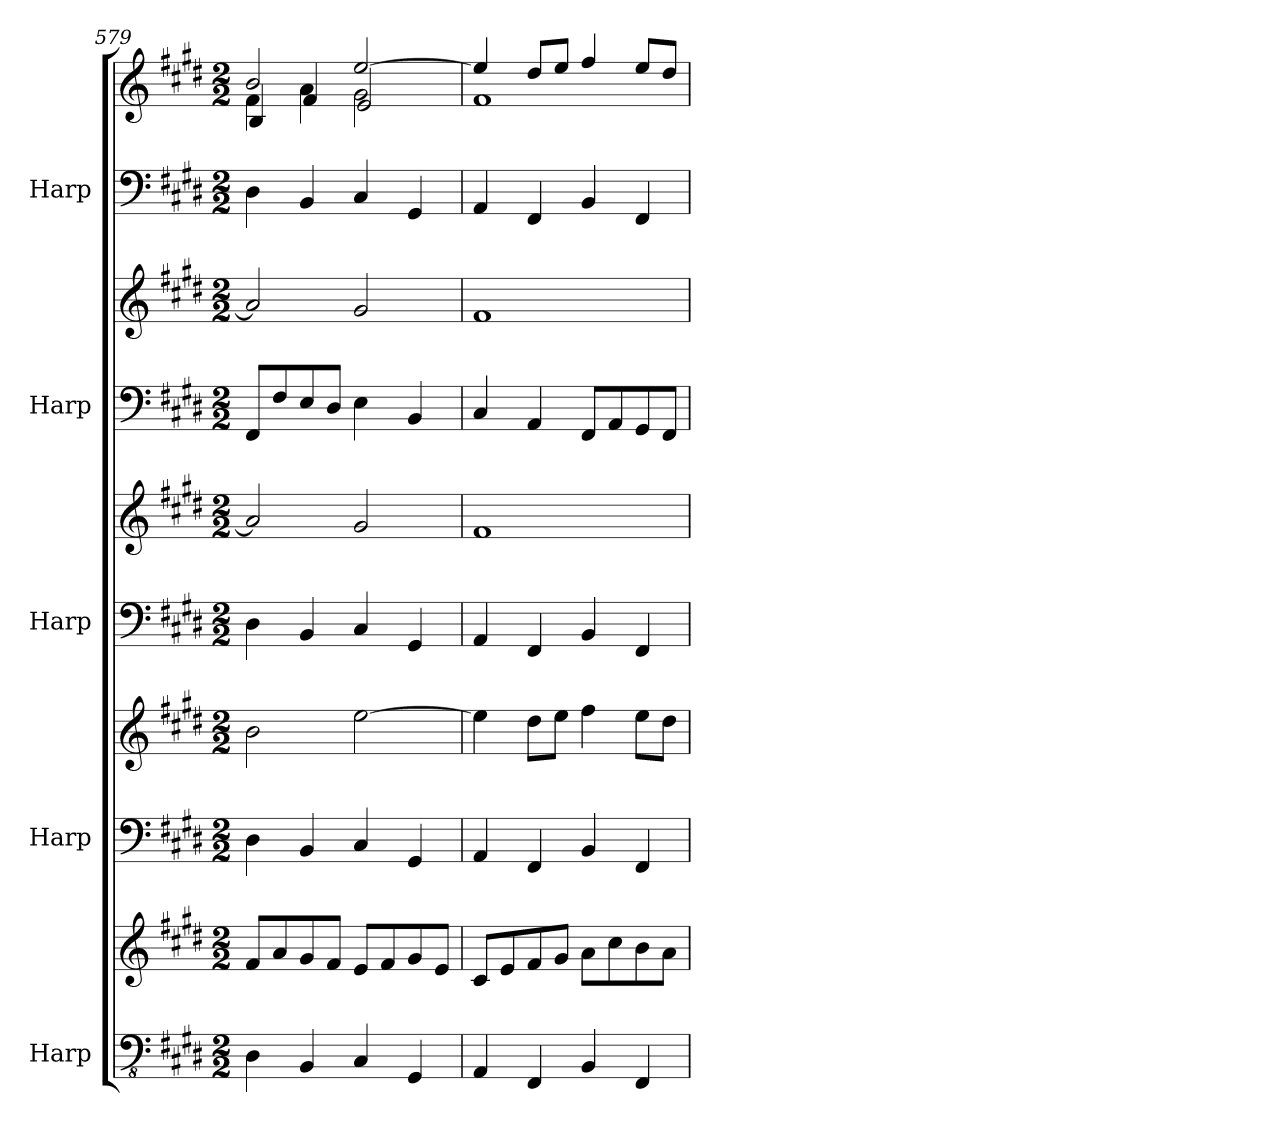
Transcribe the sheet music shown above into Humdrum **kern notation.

**kern	**kern	**kern	**kern	**kern	**kern	**kern	**kern	**kern	**kern
*part5	*part5	*part4	*part4	*part3	*part3	*part2	*part2	*part1	*part1
*staff10	*staff9	*staff8	*staff7	*staff6	*staff5	*staff4	*staff3	*staff2	*staff1
*I"Harp	*	*I"Harp	*	*I"Harp	*	*I"Harp	*	*I"Harp	*
*I'Hp	*	*I'Hp	*	*I'Hp	*	*I'Hp	*	*I'Hp	*
*clefFv4	*clefG2	*clefF4	*clefG2	*clefF4	*clefG2	*clefF4	*clefG2	*clefF4	*clefG2
*k[f#c#g#d#]	*k[f#c#g#d#]	*k[f#c#g#d#]	*k[f#c#g#d#]	*k[f#c#g#d#]	*k[f#c#g#d#]	*k[f#c#g#d#]	*k[f#c#g#d#]	*k[f#c#g#d#]	*k[f#c#g#d#]
*M2/2	*M2/2	*M2/2	*M2/2	*M2/2	*M2/2	*M2/2	*M2/2	*M2/2	*M2/2
=579	=579	=579	=579	=579	=579	=579	=579	=579	=579
*	*	*	*	*	*	*	*	*	*^
*	*	*	*	*	*	*	*	*	*	*^
4DD#\	8f#/L	4D#\	2b\	4D#\	2a/]	8FF#/L	2a/]	4D#\	2b/	4f#\	4B/
.	8a/	.	.	.	.	8F#/	.	.	.	.	.
4BBB/	8g#/	4BB/	.	4BB/	.	8E/	.	4BB/	.	4a\	4f#/
.	8f#/J	.	.	.	.	8D#/J	.	.	.	.	.
4CC#/	8e/L	4C#/	[2ee\	4C#/	2g#/	4E\	2g#/	4C#/	[2ee/	2g#\	2e/
.	8f#/	.	.	.	.	.	.	.	.	.	.
4GGG#/	8g#/	4GG#/	.	4GG#/	.	4BB/	.	4GG#/	.	.	.
.	8e/J	.	.	.	.	.	.	.	.	.	.
*	*	*	*	*	*	*	*	*	*	*v	*v
=580	=580	=580	=580	=580	=580	=580	=580	=580	=580	=580
4AAA/	8c#/L	4AA/	4ee\]	4AA/	1f#	4C#/	1f#	4AA/	4ee/]	1f#
.	8e/	.	.	.	.	.	.	.	.	.
4FFF#/	8f#/	4FF#/	8dd#\L	4FF#/	.	4AA/	.	4FF#/	8dd#/L	.
.	8g#/J	.	8ee\J	.	.	.	.	.	8ee/J	.
4BBB/	8a\L	4BB/	4ff#\	4BB/	.	8FF#/L	.	4BB/	4ff#/	.
.	8cc#\	.	.	.	.	8AA/	.	.	.	.
4FFF#/	8b\	4FF#/	8ee\L	4FF#/	.	8GG#/	.	4FF#/	8ee/L	.
.	8a\J	.	8dd#\J	.	.	8FF#/J	.	.	8dd#/J	.
*	*	*	*	*	*	*	*	*	*v	*v
=	=	=	=	=	=	=	=	=	=
*-	*-	*-	*-	*-	*-	*-	*-	*-	*-
